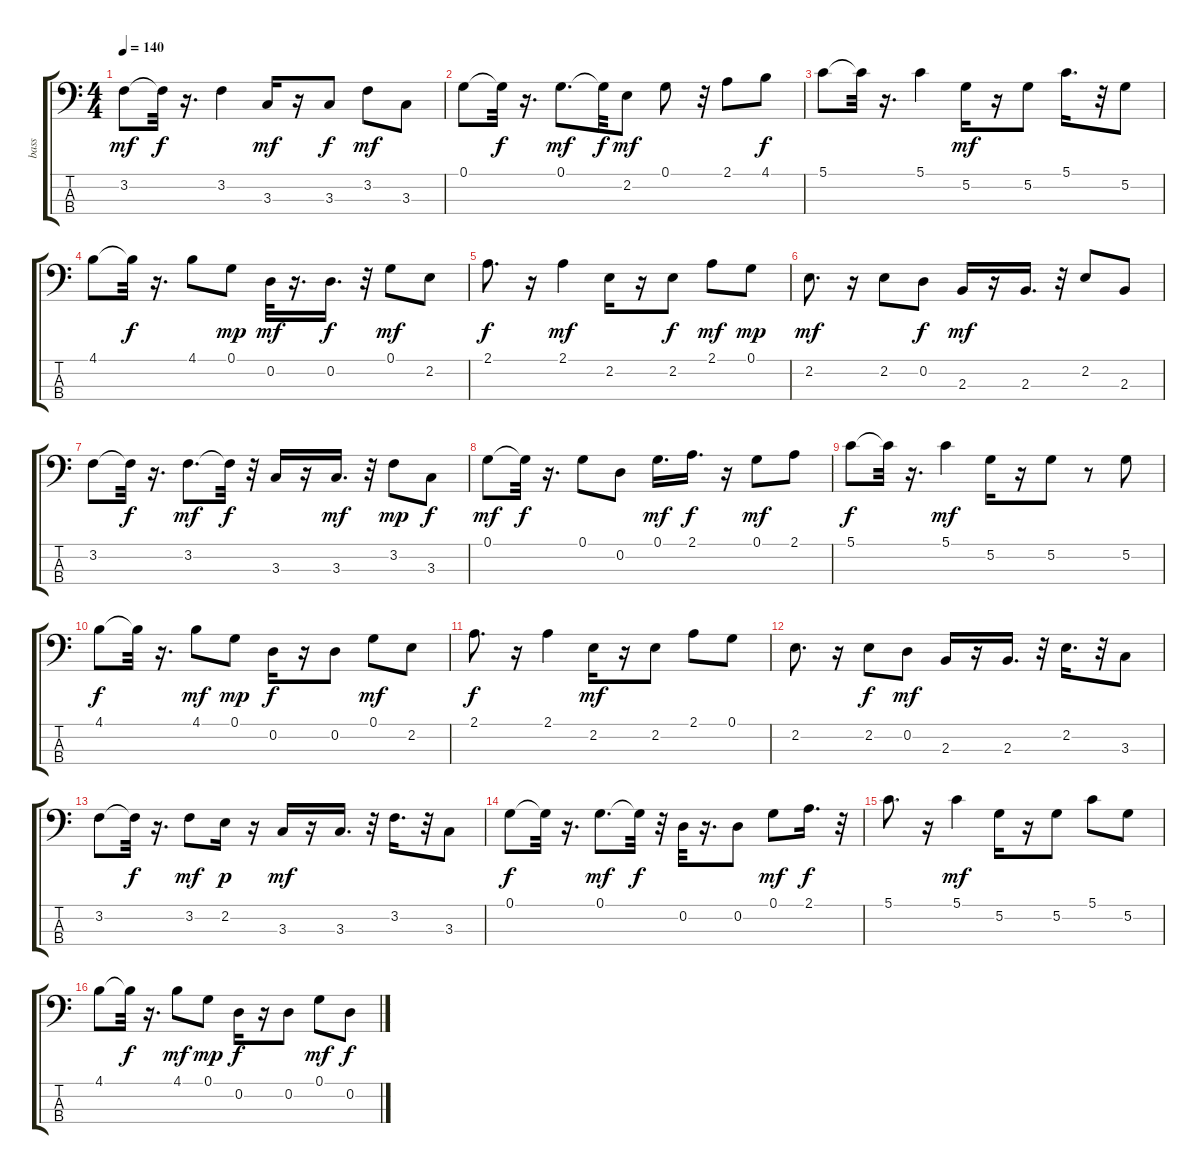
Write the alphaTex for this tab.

\track ("bass" "bass") {instrument electricbassfinger}
\staff {score tabs}
\tuning (G2 D2 A1 E1) {hide}
\ts (4 4)
\tempo 140
\clef f4
\ks c
3.2.8{dy mf} 3.2{t}.32{dy f} r.16{d} 3.2.4 3.3.16{dy mf} r.16 3.3.8{dy f} 3.2.8{dy mf} 3.3.8 |
0.1.8 0.1{t}.32{dy f} r.16{d} 0.1.8{d dy mf} 0.1{t}.32{dy f} 2.2.8{dy mf} 0.1.8 r.32 2.1.8 4.1.8{dy f} |
5.1.8 5.1{t}.32 r.16{d} 5.1.4 5.2.16{dy mf} r.16 5.2.8 5.1.16{d} r.32 5.2.8 |
4.1.8 4.1{t}.32{dy f} r.16{d} 4.1.8 0.1.8{dy mp} 0.2.32{dy mf} r.16{d} 0.2.16{d dy f} r.32 0.1.8{dy mf} 2.2.8 |
2.1.8{d dy f} r.16 2.1.4{dy mf} 2.2.16 r.16 2.2.8{dy f} 2.1.8{dy mf} 0.1.8{dy mp} |
2.2.8{d dy mf} r.16 2.2.8 0.2.8{dy f} 2.3.16{dy mf} r.16 2.3.16{d} r.32 2.2.8 2.3.8 |
3.2.8 3.2{t}.32{dy f} r.16{d} 3.2.8{d dy mf} 3.2{t}.32{dy f} r.32 3.3.16 r.16 3.3.16{d dy mf} r.32 3.2.8{dy mp} 3.3.8{dy f} |
0.1.8{dy mf} 0.1{t}.32{dy f} r.16{d} 0.1.8 0.2.8 0.1.16{d dy mf} 2.1.16{d dy f} r.16 0.1.8{dy mf} 2.1.8 |
5.1.8{dy f} 5.1{t}.32 r.16{d} 5.1.4{dy mf} 5.2.16 r.16 5.2.8 r.8 5.2.8 |
4.1.8{dy f} 4.1{t}.32 r.16{d} 4.1.8{dy mf} 0.1.8{dy mp} 0.2.16{dy f} r.16 0.2.8 0.1.8{dy mf} 2.2.8 |
2.1.8{d dy f} r.16 2.1.4 2.2.16{dy mf} r.16 2.2.8 2.1.8 0.1.8 |
2.2.8{d} r.16 2.2.8{dy f} 0.2.8{dy mf} 2.3.16 r.16 2.3.16{d} r.32 2.2.16{d} r.32 3.3.8 |
3.2.8 3.2{t}.32{dy f} r.16{d} 3.2.8{dy mf} 2.2.16{dy p} r.16 3.3.16{dy mf} r.16 3.3.16{d} r.32 3.2.16{d} r.32 3.3.8 |
0.1.8{dy f} 0.1{t}.32 r.16{d} 0.1.8{d dy mf} 0.1{t}.32{dy f} r.32 0.2.32 r.16{d} 0.2.8 0.1.8{dy mf} 2.1.16{d dy f} r.32 |
5.1.8{d} r.16 5.1.4{dy mf} 5.2.16 r.16 5.2.8 5.1.8 5.2.8 |
4.1.8 4.1{t}.32{dy f} r.16{d} 4.1.8{dy mf} 0.1.8{dy mp} 0.2.16{dy f} r.16 0.2.8 0.1.8{dy mf} 0.2.8{dy f}
